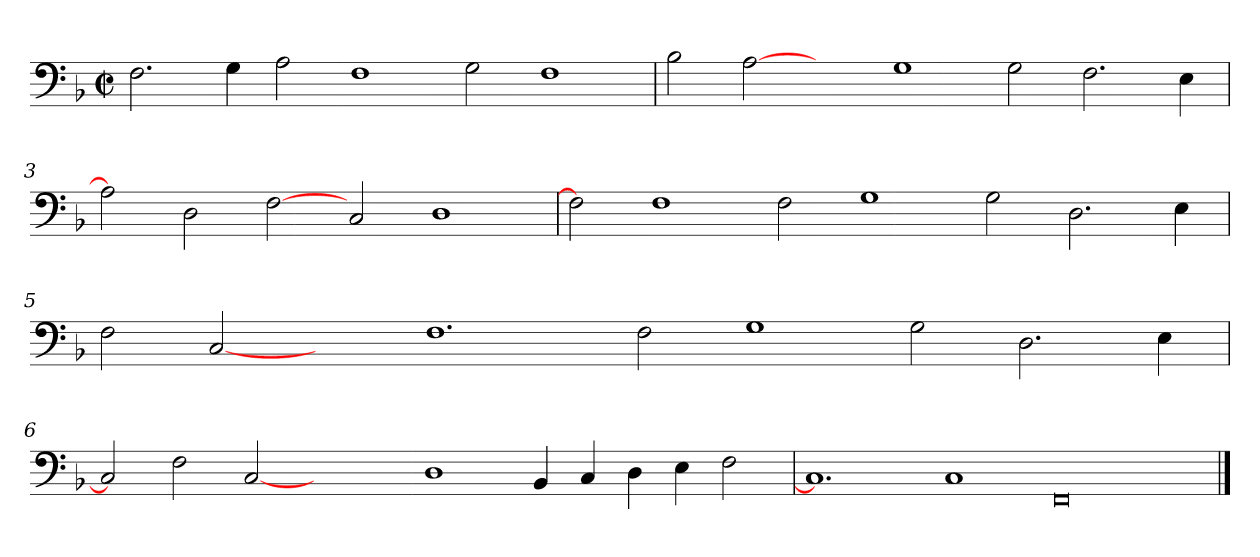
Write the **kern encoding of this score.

**kern
*part1
*staff1
*clefF4
*k[b-]
*M2/2
*met(c|)
=1
2.F\
4G\
2A\
1F
2G\
1F
=2
2B-\
[2A
2ryy
1G
2G\
2.F\
4E\
=3
2A]
2D\
[2F
2C/
1D
=4
2F]
1F
2F\
1G
2G\
2.D\
4E\
=5
2F\
[2C
2ryy
1.F
2F\
1G
2G\
2.D\
4E\
=6
2C]
2F\
[2C
1ryy
1D
4BB-/
4C/
4D\
4E\
2F\
=7
1.C]
1C
0FF
==
*-
